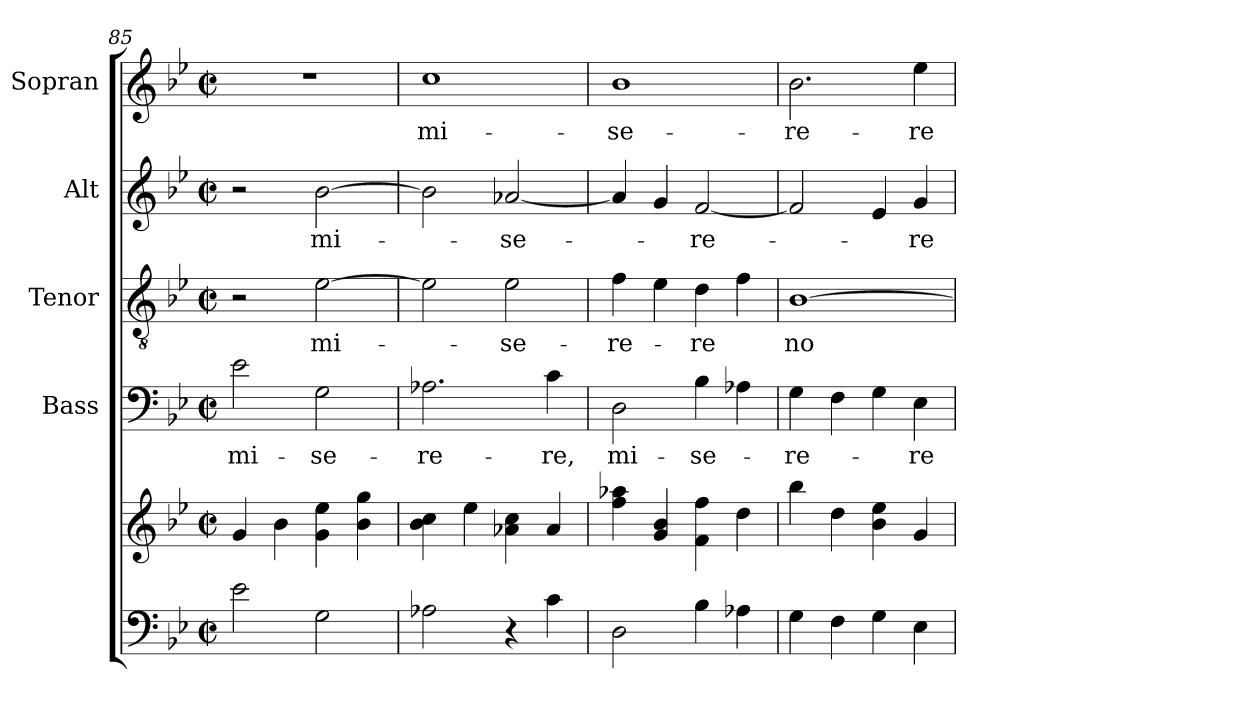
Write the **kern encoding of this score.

**kern	**kern	**kern	**text	**kern	**text	**kern	**text	**kern	**text
*part5	*part5	*part4	*part4	*part3	*part3	*part2	*part2	*part1	*part1
*staff6	*staff5	*staff4	*staff4	*staff3	*staff3	*staff2	*staff2	*staff1	*staff1
*	*	*I"Bass	*	*I"Tenor	*	*I"Alt	*	*I"Sopran	*
*	*	*I'B.	*	*I'T.	*	*I'A.	*	*I'S.	*
*clefF4	*clefG2	*clefF4	*	*clefGv2	*	*clefG2	*	*clefG2	*
*k[b-e-]	*k[b-e-]	*k[b-e-]	*	*k[b-e-]	*	*k[b-e-]	*	*k[b-e-]	*
*B-:	*B-:	*B-:	*	*B-:	*	*B-:	*	*B-:	*
*M2/2	*M2/2	*M2/2	*	*M2/2	*	*M2/2	*	*M2/2	*
*met(c|)	*met(c|)	*met(c|)	*	*met(c|)	*	*met(c|)	*	*met(c|)	*
=85	=85	=85	=85	=85	=85	=85	=85	=85	=85
!	!	!	!LO:LY:b	!	!	!	!	!	!
2e-\	4g/	2e-\	mi-	2r	.	2r	.	1r	.
.	4b-\	.	.	.	.	.	.	.	.
!	!	!	!LO:LY:b	!	!LO:LY:b	!	!LO:LY:b	!	!
2G\	4g\ 4ee-\	2G\	-se-	[2e-\	mi-	[2b-\	mi-	.	.
.	4b-\ 4gg\	.	.	.	.	.	.	.	.
=86	=86	=86	=86	=86	=86	=86	=86	=86	=86
!	!	!	!LO:LY:b	!	!	!	!	!	!LO:LY:b
2A-X\	4b-\ 4cc\	2.A-X\	-re-	2e-\]	.	2b-\]	.	1cc	mi-
.	4ee-\	.	.	.	.	.	.	.	.
!	!	!	!	!	!LO:LY:b	!	!LO:LY:b	!	!
4r	4a-X\ 4cc\	.	.	2e-\	-se-	[2a-X/	-se-	.	.
!	!	!	!LO:LY:b	!	!	!	!	!	!
4c\	4a-/	4c\	-re,	.	.	.	.	.	.
=87	=87	=87	=87	=87	=87	=87	=87	=87	=87
!	!	!	!LO:LY:b	!	!LO:LY:b	!	!	!	!LO:LY:b
2D\	4ff\ 4aa-X\	2D\	mi-	4f\	-re-	4a-/]	.	1b-	-se-
.	4g/ 4b-/	.	.	4e-\	.	4g/	.	.	.
!	!	!	!LO:LY:b	!	!LO:LY:b	!	!LO:LY:b	!	!
4B-\	4f\ 4ff\	4B-\	-se-	4d\	-re	[2f/	-re-	.	.
4A-X\	4dd\	4A-X\	.	4f\	.	.	.	.	.
!!LO:LB:g=z
=88	=88	=88	=88	=88	=88	=88	=88	=88	=88
!	!	!	!LO:LY:b	!	!LO:LY:b	!	!	!	!LO:LY:b
4G\	4bb-\	4G\	-re-	[1B-	no-	2f/]	.	2.b-\	-re-
4F\	4dd\	4F\	.	.	.	.	.	.	.
4G\	4b-\ 4ee-\	4G\	.	.	.	4e-/	.	.	.
!	!	!	!LO:LY:b	!	!	!	!LO:LY:b	!	!LO:LY:b
4E-\	4g/	4E-\	-re	.	.	4g/	-re	4ee-\	-re
=	=	=	=	=	=	=	=	=	=
*-	*-	*-	*-	*-	*-	*-	*-	*-	*-
